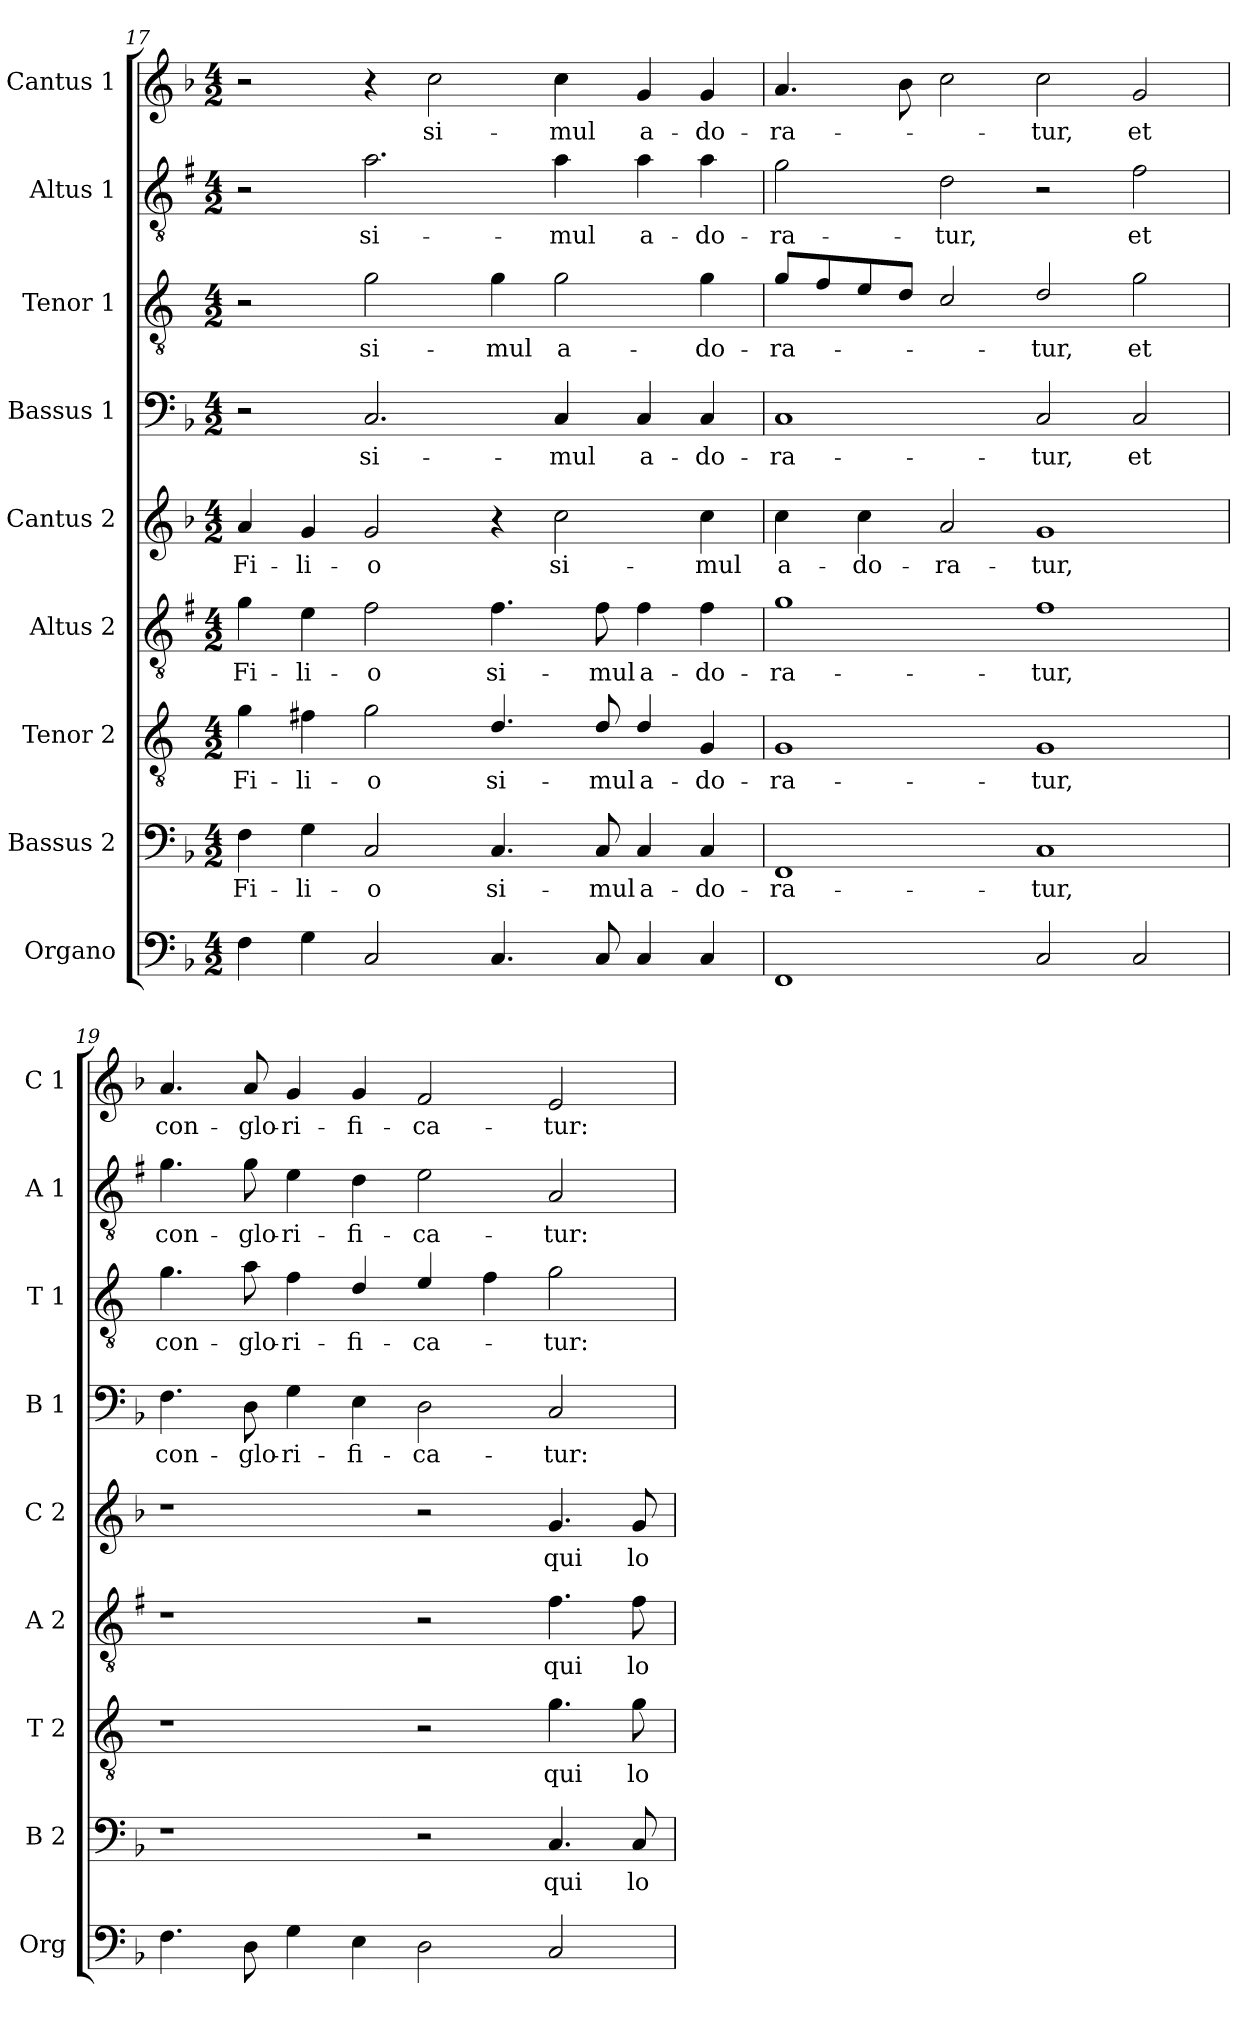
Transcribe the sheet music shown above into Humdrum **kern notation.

**kern	**kern	**text	**kern	**text	**kern	**text	**kern	**text	**kern	**text	**kern	**text	**kern	**text	**kern	**text
*part9	*part8	*part8	*part7	*part7	*part6	*part6	*part5	*part5	*part4	*part4	*part3	*part3	*part2	*part2	*part1	*part1
*staff9	*staff8	*staff8	*staff7	*staff7	*staff6	*staff6	*staff5	*staff5	*staff4	*staff4	*staff3	*staff3	*staff2	*staff2	*staff1	*staff1
*I"Organo	*I"Bassus 2	*	*I"Tenor 2	*	*I"Altus 2	*	*I"Cantus 2	*	*I"Bassus 1	*	*I"Tenor 1	*	*I"Altus 1	*	*I"Cantus 1	*
*I'Org	*I'B 2	*	*I'T 2	*	*I'A 2	*	*I'C 2	*	*I'B 1	*	*I'T 1	*	*I'A 1	*	*I'C 1	*
*clefF4	*clefF4	*	*clefGv2	*	*clefGv2	*	*clefG2	*	*clefF4	*	*clefGv2	*	*clefGv2	*	*clefG2	*
*	*	*	*ITrd4c7	*	*ITrd1c2	*	*	*	*	*	*ITrd4c7	*	*ITrd1c2	*	*	*
*k[b-]	*k[b-]	*	*k[b-]	*	*k[b-]	*	*k[b-]	*	*k[b-]	*	*k[b-]	*	*k[b-]	*	*k[b-]	*
*F:	*F:	*	*F:	*	*F:	*	*F:	*	*F:	*	*F:	*	*F:	*	*F:	*
*M4/2	*M4/2	*	*M4/2	*	*M4/2	*	*M4/2	*	*M4/2	*	*M4/2	*	*M4/2	*	*M4/2	*
=17	=17	=17	=17	=17	=17	=17	=17	=17	=17	=17	=17	=17	=17	=17	=17	=17
!	!	!LO:LY:b	!	!LO:LY:b	!	!LO:LY:b	!	!LO:LY:b	!	!	!	!	!	!	!	!
4F\	4F\	Fi-	4c\	Fi-	4f\	Fi-	4a/	Fi-	2r	.	2r	.	2r	.	2r	.
!	!	!LO:LY:b	!	!LO:LY:b	!	!LO:LY:b	!	!LO:LY:b	!	!	!	!	!	!	!	!
4G\	4G\	-li-	4Bn\	-li-	4d\	-li-	4g/	-li-	.	.	.	.	.	.	.	.
!	!	!LO:LY:b	!	!LO:LY:b	!	!LO:LY:b	!	!LO:LY:b	!	!LO:LY:b	!	!LO:LY:b	!	!LO:LY:b	!	!
2C/	2C/	-o	2c\	-o	2e\	-o	2g/	-o	2.C/	si-	2c\	si-	2.g\	si-	4r	.
!	!	!	!	!	!	!	!	!	!	!	!	!	!	!	!	!LO:LY:b
.	.	.	.	.	.	.	.	.	.	.	.	.	.	.	2cc\	si-
!	!	!LO:LY:b	!	!LO:LY:b	!	!LO:LY:b	!	!	!	!	!	!LO:LY:b	!	!	!	!
4.C/	4.C/	si-	4.G/	si-	4.e\	si-	4r	.	.	.	4c\	-mul	.	.	.	.
!	!	!	!	!	!	!	!	!LO:LY:b	!	!LO:LY:b	!	!LO:LY:b	!	!LO:LY:b	!	!LO:LY:b
.	.	.	.	.	.	.	2cc\	si-	4C/	-mul	2c\	a-	4g\	-mul	4cc\	-mul
!	!	!LO:LY:b	!	!LO:LY:b	!	!LO:LY:b	!	!	!	!	!	!	!	!	!	!
8C/	8C/	-mul	8G/	-mul	8e\	-mul	.	.	.	.	.	.	.	.	.	.
!	!	!LO:LY:b	!	!LO:LY:b	!	!LO:LY:b	!	!	!	!LO:LY:b	!	!	!	!LO:LY:b	!	!LO:LY:b
4C/	4C/	a-	4G/	a-	4e\	a-	.	.	4C/	a-	.	.	4g\	a-	4g/	a-
!	!	!LO:LY:b	!	!LO:LY:b	!	!LO:LY:b	!	!LO:LY:b	!	!LO:LY:b	!	!LO:LY:b	!	!LO:LY:b	!	!LO:LY:b
4C/	4C/	-do-	4C/	-do-	4e\	-do-	4cc\	-mul	4C/	-do-	4c\	-do-	4g\	-do-	4g/	-do-
=18	=18	=18	=18	=18	=18	=18	=18	=18	=18	=18	=18	=18	=18	=18	=18	=18
!	!	!LO:LY:b	!	!LO:LY:b	!	!LO:LY:b	!	!LO:LY:b	!	!LO:LY:b	!	!LO:LY:b	!	!LO:LY:b	!	!LO:LY:b
1FF	1FF	-ra-	1C	-ra-	1f	-ra-	4cc\	a-	1C	-ra-	8c/L	-ra-	2f\	-ra-	4.a/	-ra-
.	.	.	.	.	.	.	.	.	.	.	8B-/	.	.	.	.	.
!	!	!	!	!	!	!	!	!LO:LY:b	!	!	!	!	!	!	!	!
.	.	.	.	.	.	.	4cc\	-do-	.	.	8A/	.	.	.	.	.
.	.	.	.	.	.	.	.	.	.	.	8G/J	.	.	.	8b-\	.
!	!	!	!	!	!	!	!	!LO:LY:b	!	!	!	!	!	!LO:LY:b	!	!
.	.	.	.	.	.	.	2a/	-ra-	.	.	2F/	.	2c\	-tur,	2cc\	.
!	!	!LO:LY:b	!	!LO:LY:b	!	!LO:LY:b	!	!LO:LY:b	!	!LO:LY:b	!	!LO:LY:b	!	!	!	!LO:LY:b
2C/	1C	-tur,	1C	-tur,	1e	-tur,	1g	-tur,	2C/	-tur,	2G/	-tur,	2r	.	2cc\	-tur,
!	!	!	!	!	!	!	!	!	!	!LO:LY:b	!	!LO:LY:b	!	!LO:LY:b	!	!LO:LY:b
2C/	.	.	.	.	.	.	.	.	2C/	et	2c\	et	2e\	et	2g/	et
!!LO:PB:g=z
=19	=19	=19	=19	=19	=19	=19	=19	=19	=19	=19	=19	=19	=19	=19	=19	=19
!	!	!	!	!	!	!	!	!	!	!LO:LY:b	!	!LO:LY:b	!	!LO:LY:b	!	!LO:LY:b
4.F\	1r	.	1r	.	1r	.	1r	.	4.F\	con-	4.c\	con-	4.f\	con-	4.a/	con-
!	!	!	!	!	!	!	!	!	!	!LO:LY:b	!	!LO:LY:b	!	!LO:LY:b	!	!LO:LY:b
8D\	.	.	.	.	.	.	.	.	8D\	-glo-	8d\	-glo-	8f\	-glo-	8a/	-glo-
!	!	!	!	!	!	!	!	!	!	!LO:LY:b	!	!LO:LY:b	!	!LO:LY:b	!	!LO:LY:b
4G\	.	.	.	.	.	.	.	.	4G\	-ri-	4B-\	-ri-	4d\	-ri-	4g/	-ri-
!	!	!	!	!	!	!	!	!	!	!LO:LY:b	!	!LO:LY:b	!	!LO:LY:b	!	!LO:LY:b
4E\	.	.	.	.	.	.	.	.	4E\	-fi-	4G/	-fi-	4c\	-fi-	4g/	-fi-
!	!	!	!	!	!	!	!	!	!	!LO:LY:b	!	!LO:LY:b	!	!LO:LY:b	!	!LO:LY:b
2D\	2r	.	2r	.	2r	.	2r	.	2D\	-ca-	4A/	-ca-	2d\	-ca-	2f/	-ca-
.	.	.	.	.	.	.	.	.	.	.	4B-\	.	.	.	.	.
!	!	!LO:LY:b	!	!LO:LY:b	!	!LO:LY:b	!	!LO:LY:b	!	!LO:LY:b	!	!LO:LY:b	!	!LO:LY:b	!	!LO:LY:b
2C/	4.C/	qui	4.c\	qui	4.e\	qui	4.g/	qui	2C/	-tur:	2c\	-tur:	2G/	-tur:	2e/	-tur:
!	!	!LO:LY:b	!	!LO:LY:b	!	!LO:LY:b	!	!LO:LY:b	!	!	!	!	!	!	!	!
.	8C/	lo-	8c\	lo-	8e\	lo-	8g/	lo-	.	.	.	.	.	.	.	.
=	=	=	=	=	=	=	=	=	=	=	=	=	=	=	=	=
*-	*-	*-	*-	*-	*-	*-	*-	*-	*-	*-	*-	*-	*-	*-	*-	*-
